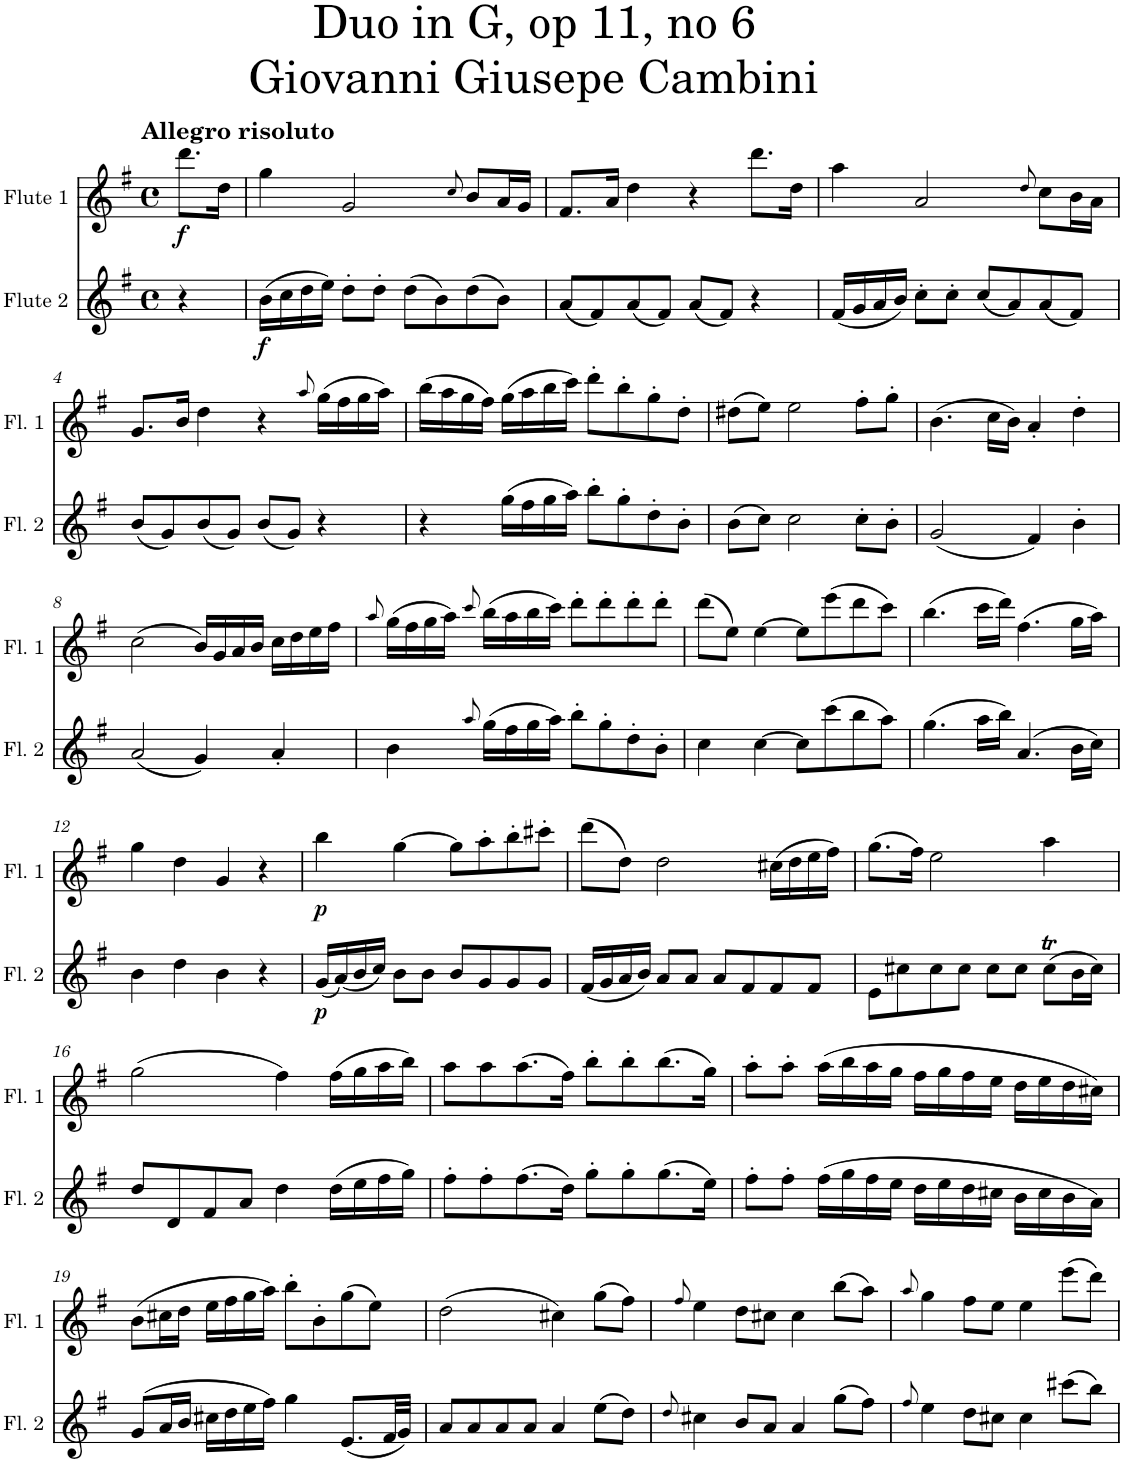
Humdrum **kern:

**kern	**dynam	**kern	**dynam
*part2	*part2	*part1	*part1
*staff2	*staff2	*staff1	*staff1
*I"Flute 2	*	*I"Flute 1	*
*I'Fl. 2	*	*I'Fl. 1	*
*clefG2	*	*clefG2	*
*k[f#]	*	*k[f#]	*
*M4/4	*	*M4/4	*
*met(c)	*	*met(c)	*
=	=	=	=
!	!	!LO:TX:a:B:t=Allegro risoluto	!
!	!	!	!LO:DY:b
4r	.	8.ddd\L	f
.	.	16dd\Jk	.
=1	=1	=1	=1
!	!LO:DY:b	!	!
(>16b\LL	f	4gg\	.
16cc\	.	.	.
16dd\	.	.	.
16ee\JJ)	.	.	.
8dd'\L	.	2g/	.
8dd'\J	.	.	.
(8dd\L	.	.	.
8b\)	.	.	.
.	.	8qcc/	.
(>8dd\	.	8b/L	.
8b\J)	.	16a/L	.
.	.	16g/JJ	.
=2	=2	=2	=2
(<8a/L	.	8.f#/L	.
8f#/)	.	.	.
.	.	16a/Jk	.
(<8a/	.	4dd\	.
8f#/J)	.	.	.
(<8a/L	.	4r	.
8f#/J)	.	.	.
4r	.	8.ddd\L	.
.	.	16dd\Jk	.
=3	=3	=3	=3
(<16f#/LL	.	4aa\	.
16g/	.	.	.
16a/	.	.	.
16b/JJ)	.	.	.
8cc'\L	.	2a/	.
8cc'\J	.	.	.
(<8cc/L	.	.	.
8a/)	.	.	.
.	.	8qdd/	.
(<8a/	.	8cc\L	.
8f#/J)	.	16b\L	.
.	.	16a\JJ	.
!!LO:LB:g=z
=4	=4	=4	=4
(<8b/L	.	8.g/L	.
8g/)	.	.	.
.	.	16b/Jk	.
(8b/	.	4dd\	.
8g/J)	.	.	.
(<8b/L	.	4r	.
8g/J)	.	.	.
.	.	8qaa/	.
4r	.	(>16gg\LL	.
.	.	16ff#\	.
.	.	16gg\	.
.	.	16aa\JJ)	.
=5	=5	=5	=5
4r	.	(>16bb\LL	.
.	.	16aa\	.
.	.	16gg\	.
.	.	16ff#\JJ)	.
(>16gg\LL	.	(>16gg\LL	.
16ff#\	.	16aa\	.
16gg\	.	16bb\	.
16aa\JJ)	.	16ccc\JJ)	.
8bb'\L	.	8ddd'\L	.
8gg'\	.	8bb'\	.
8dd'\	.	8gg'\	.
8b'\J	.	8dd'\J	.
=6	=6	=6	=6
(>8b\L	.	(>8dd#X\L	.
8cc\J)	.	8ee\J)	.
2cc\	.	2ee\	.
8cc'\L	.	8ff#'\L	.
8b'\J	.	8gg'\J	.
=7	=7	=7	=7
(2g/	.	(>4.b\	.
.	.	16cc\LL	.
.	.	16b\JJ)	.
4f#/)	.	4a'/	.
4b'\	.	4dd'\	.
!!LO:LB:g=z
=8	=8	=8	=8
(<2a/	.	(>2cc\	.
4g/)	.	16b/LL)	.
.	.	16g/	.
.	.	16a/	.
.	.	16b/JJ	.
4a'/	.	16cc\LL	.
.	.	16dd\	.
.	.	16ee\	.
.	.	16ff#\JJ	.
=9	=9	=9	=9
.	.	8qaa/	.
4b\	.	(>16gg\LL	.
.	.	16ff#\	.
.	.	16gg\	.
.	.	16aa\JJ)	.
8qaa/	.	8qccc/	.
(>16gg\LL	.	(>16bb\LL	.
16ff#\	.	16aa\	.
16gg\	.	16bb\	.
16aa\JJ)	.	16ccc\JJ)	.
8bb'\L	.	8ddd'\L	.
8gg'\	.	8ddd'\	.
8dd'\	.	8ddd'\	.
8b'\J	.	8ddd'\J	.
=10	=10	=10	=10
4cc\	.	(>8ddd\L	.
.	.	8ee\J)	.
[>4cc\	.	[>4ee\	.
8cc\L]	.	8ee\L]	.
(>8ccc\	.	(>8eee\	.
8bb\	.	8ddd\	.
8aa\J)	.	8ccc\J)	.
=11	=11	=11	=11
(4.gg\	.	(4.bb\	.
16aa\LL	.	16ccc\LL	.
16bb\JJ)	.	16ddd\JJ)	.
(4.a/	.	(4.ff#\	.
16b\LL	.	16gg\LL	.
16cc\JJ)	.	16aa\JJ)	.
!!LO:LB:g=z
=12	=12	=12	=12
4b\	.	4gg\	.
4dd\	.	4dd\	.
4b\	.	4g/	.
4r	.	4r	.
=13	=13	=13	=13
!	!LO:DY:b	!	!LO:DY:b
(<16g/LL	p	4bb\	p
(<16a/)	.	.	.
16b/	.	.	.
16cc/JJ)	.	.	.
8b\L	.	[>4gg\	.
8b\J	.	.	.
8b/L	.	8gg\L]	.
8g/	.	8aa'\	.
8g/	.	8bb'\	.
8g/J	.	8ccc#X'\J	.
=14	=14	=14	=14
(<16f#/LL	.	(>8ddd\L	.
16g/	.	.	.
16a/	.	8dd\J)	.
16b/JJ)	.	.	.
8a/L	.	2dd\	.
8a/J	.	.	.
8a/L	.	.	.
8f#/	.	.	.
8f#/	.	(>16cc#X\LL	.
.	.	16dd\	.
8f#/J	.	16ee\	.
.	.	16ff#\JJ)	.
=15	=15	=15	=15
8e\L	.	(>8.gg\L	.
8cc#X\	.	.	.
.	.	16ff#\Jk)	.
8cc#\	.	2ee\	.
8cc#\J	.	.	.
8cc#\L	.	.	.
8cc#\J	.	.	.
(>8cc#t\L	.	4aa\	.
16b\L	.	.	.
16cc#\JJ)	.	.	.
!!LO:LB:g=z
=16	=16	=16	=16
8dd/L	.	(>2gg\	.
8d/	.	.	.
8f#/	.	.	.
8a/J	.	.	.
4dd\	.	4ff#\)	.
(>16dd\LL	.	(>16ff#\LL	.
16ee\	.	16gg\	.
16ff#\	.	16aa\	.
16gg\JJ)	.	16bb\JJ)	.
=17	=17	=17	=17
8ff#'\L	.	8aa\L	.
8ff#'\	.	8aa\	.
(>8.ff#\	.	(>8.aa\	.
16dd\Jk)	.	16ff#\Jk)	.
8gg'\L	.	8bb'\L	.
8gg'\	.	8bb'\	.
(>8.gg\	.	(8.bb\	.
16ee\Jk)	.	16gg\Jk)	.
=18	=18	=18	=18
8ff#'\L	.	8aa'\L	.
8ff#'\J	.	8aa'\J	.
(>16ff#\LL	.	(16aa\LL	.
16gg\	.	16bb\	.
16ff#\	.	16aa\	.
16ee\JJ	.	16gg\JJ	.
16dd\LL	.	16ff#\LL	.
16ee\	.	16gg\	.
16dd\	.	16ff#\	.
16cc#X\JJ	.	16ee\JJ	.
16b\LL	.	16dd\LL	.
16cc#\	.	16ee\	.
16b\	.	16dd\	.
16a\JJ)	.	16cc#X\JJ)	.
!!LO:LB:g=z
=19	=19	=19	=19
(>8g/L	.	(>8b\L	.
16a/L	.	16cc#X\L	.
16b/JJ	.	16dd\JJ	.
16cc#X\LL	.	16ee\LL	.
16dd\	.	16ff#\	.
16ee\	.	16gg\	.
16ff#\JJ)	.	16aa\JJ)	.
4gg\	.	8bb'\L	.
.	.	8b'\	.
(<8.e/L	.	(>8gg\	.
.	.	8ee\J)	.
32f#/LL	.	.	.
32g/JJJ)	.	.	.
=20	=20	=20	=20
8a/L	.	(>2dd\	.
8a/	.	.	.
8a/	.	.	.
8a/J	.	.	.
4a/	.	4cc#X\)	.
(>8ee\L	.	(>8gg\L	.
8dd\J)	.	8ff#\J)	.
=21	=21	=21	=21
8qdd/	.	8qff#/	.
4cc#X\	.	4ee\	.
8b/L	.	8dd\L	.
8a/J	.	8cc#X\J	.
4a/	.	4cc#\	.
(>8gg\L	.	(>8bb\L	.
8ff#\J)	.	8aa\J)	.
=22	=22	=22	=22
8qff#/	.	8qaa/	.
4ee\	.	4gg\	.
8dd\L	.	8ff#\L	.
8cc#X\J	.	8ee\J	.
4cc#\	.	4ee\	.
(>8ccc#X\L	.	(>8eee\L	.
8bb\J)	.	8ddd\J)	.
=	=	=	=
*-	*-	*-	*-
